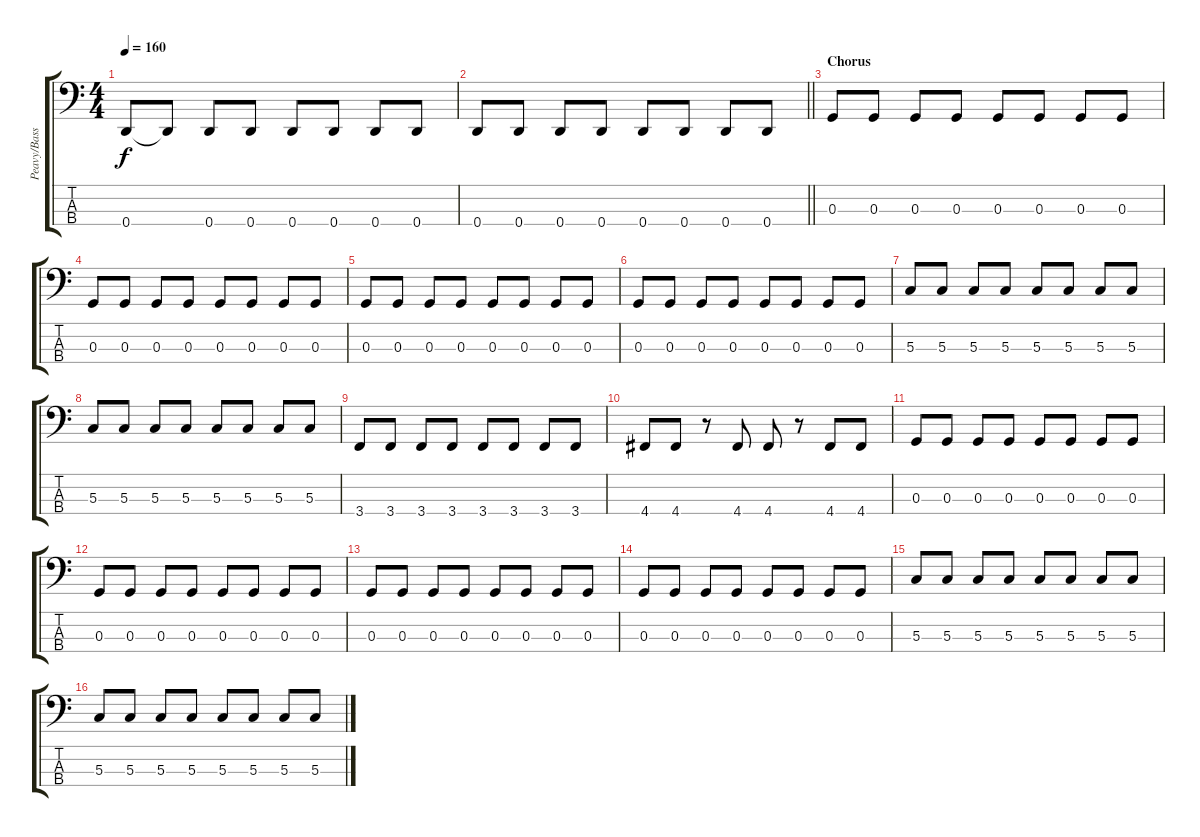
\track ("Peavy/Bass" "Peavy/Bass") {instrument electricbasspick}
\staff {score tabs}
\tuning (F2 C2 G1 D1) {hide}
\ts (4 4)
\tempo 160
\clef f4
\ks c
0.4.8{dy f} 0.4{t}.8 0.4.8 0.4.8 0.4.8 0.4.8 0.4.8 0.4.8 |
\barLineRight lightlight
0.4.8 0.4.8 0.4.8 0.4.8 0.4.8 0.4.8 0.4.8 0.4.8 |
\section ("" "Chorus")
0.3.8 0.3.8 0.3.8 0.3.8 0.3.8 0.3.8 0.3.8 0.3.8 |
0.3.8 0.3.8 0.3.8 0.3.8 0.3.8 0.3.8 0.3.8 0.3.8 |
0.3.8 0.3.8 0.3.8 0.3.8 0.3.8 0.3.8 0.3.8 0.3.8 |
0.3.8 0.3.8 0.3.8 0.3.8 0.3.8 0.3.8 0.3.8 0.3.8 |
5.3.8 5.3.8 5.3.8 5.3.8 5.3.8 5.3.8 5.3.8 5.3.8 |
5.3.8 5.3.8 5.3.8 5.3.8 5.3.8 5.3.8 5.3.8 5.3.8 |
3.4.8 3.4.8 3.4.8 3.4.8 3.4.8 3.4.8 3.4.8 3.4.8 |
4.4.8 4.4.8 r.8 4.4.8 4.4.8 r.8 4.4.8 4.4.8 |
0.3.8 0.3.8 0.3.8 0.3.8 0.3.8 0.3.8 0.3.8 0.3.8 |
0.3.8 0.3.8 0.3.8 0.3.8 0.3.8 0.3.8 0.3.8 0.3.8 |
0.3.8 0.3.8 0.3.8 0.3.8 0.3.8 0.3.8 0.3.8 0.3.8 |
0.3.8 0.3.8 0.3.8 0.3.8 0.3.8 0.3.8 0.3.8 0.3.8 |
5.3.8 5.3.8 5.3.8 5.3.8 5.3.8 5.3.8 5.3.8 5.3.8 |
5.3.8 5.3.8 5.3.8 5.3.8 5.3.8 5.3.8 5.3.8 5.3.8
